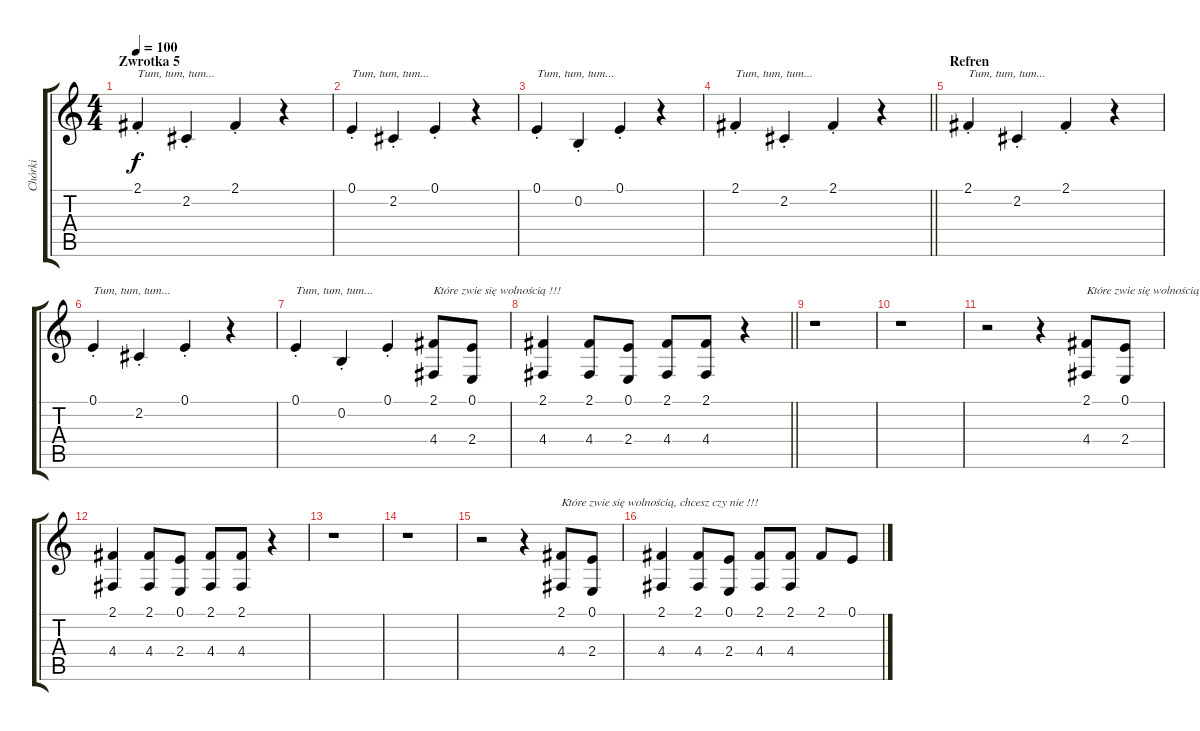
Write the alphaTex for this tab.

\track ("Chórki" "Chórki") {instrument lead2sawtooth}
\staff {score tabs}
\tuning (E4 B3 G3 D3 A2 E2) {hide}
\ts (4 4)
\section ("" "Zwrotka 5")
\tempo 100
\clef g2
\ks c
2.1{st}.4{txt "Tum, tum, tum..." dy f} 2.2{st}.4 2.1{st}.4 r.4 |
0.1{st}.4{txt "Tum, tum, tum..."} 2.2{st}.4 0.1{st}.4 r.4 |
0.1{st}.4{txt "Tum, tum, tum..."} 0.2{st}.4 0.1{st}.4 r.4 |
\barLineRight lightlight
2.1{st}.4{txt "Tum, tum, tum..."} 2.2{st}.4 2.1{st}.4 r.4 |
\section ("" "Refren")
2.1{st}.4{txt "Tum, tum, tum..."} 2.2{st}.4 2.1{st}.4 r.4 |
0.1{st}.4{txt "Tum, tum, tum..."} 2.2{st}.4 0.1{st}.4 r.4 |
0.1{st}.4{txt "Tum, tum, tum..."} 0.2{st}.4 0.1{st}.4 (2.1 4.4).8{txt "Które zwie się wolnością !!!" instrument lead2sawtooth} (0.1 2.4).8 |
\barLineRight lightlight
(2.1 4.4).4 (2.1 4.4).8 (0.1 2.4).8 (2.1 4.4).8 (2.1 4.4).8 r.4 |
r.1 |
r.1 |
r.2 r.4 (2.1 4.4).8{txt "Które zwie się wolnością !!!"} (0.1 2.4).8 |
(2.1 4.4).4 (2.1 4.4).8 (0.1 2.4).8 (2.1 4.4).8 (2.1 4.4).8 r.4 |
r.1 |
r.1 |
r.2 r.4 (2.1 4.4).8{txt "Które zwie się wolnością, chcesz czy nie !!!"} (0.1 2.4).8 |
(2.1 4.4).4 (2.1 4.4).8 (0.1 2.4).8 (2.1 4.4).8 (2.1 4.4).8 2.1.8 0.1.8
